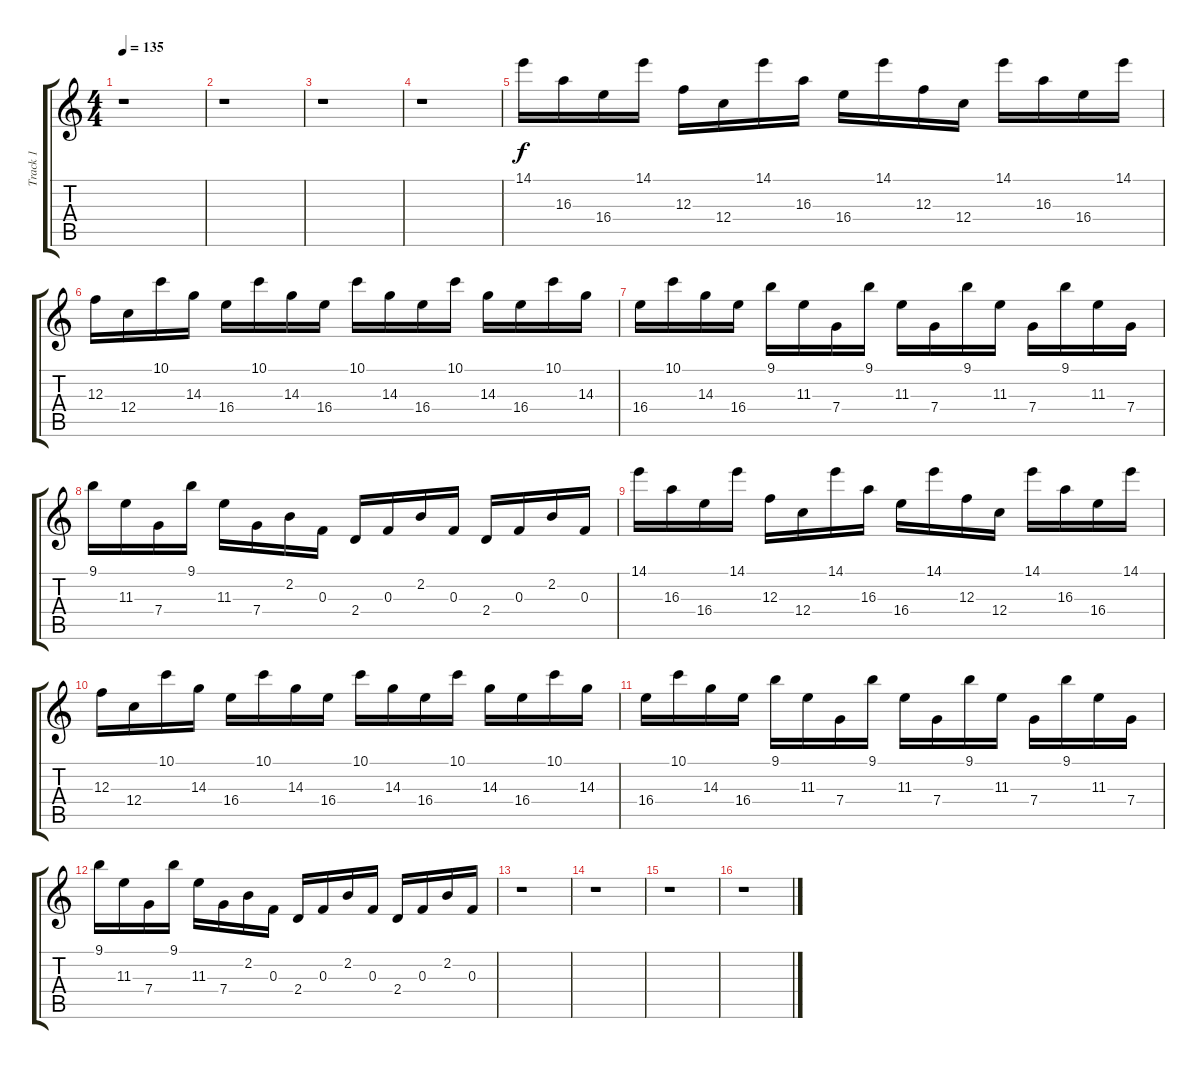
\track ("Track 1" "Track 1") {instrument electricguitarjazz}
\staff {score tabs}
\tuning (D4 A3 F3 C3 G2 C2) {hide}
\ts (4 4)
\tempo 135
\clef g2
\ks c
r.1{dy f instrument electricguitarjazz} |
r.1 |
r.1 |
r.1 |
14.1.16 16.3.16 16.4.16 14.1.16 12.3.16 12.4.16 14.1.16 16.3.16 16.4.16 14.1.16 12.3.16 12.4.16 14.1.16 16.3.16 16.4.16 14.1.16 |
12.3.16 12.4.16 10.1.16 14.3.16 16.4.16 10.1.16 14.3.16 16.4.16 10.1.16 14.3.16 16.4.16 10.1.16 14.3.16 16.4.16 10.1.16 14.3.16 |
16.4.16 10.1.16 14.3.16 16.4.16 9.1.16 11.3.16 7.4.16 9.1.16 11.3.16 7.4.16 9.1.16 11.3.16 7.4.16 9.1.16 11.3.16 7.4.16 |
9.1.16 11.3.16 7.4.16 9.1.16 11.3.16 7.4.16 2.2.16 0.3.16 2.4.16 0.3.16 2.2.16 0.3.16 2.4.16 0.3.16 2.2.16 0.3.16 |
14.1.16 16.3.16 16.4.16 14.1.16 12.3.16 12.4.16 14.1.16 16.3.16 16.4.16 14.1.16 12.3.16 12.4.16 14.1.16 16.3.16 16.4.16 14.1.16 |
12.3.16 12.4.16 10.1.16 14.3.16 16.4.16 10.1.16 14.3.16 16.4.16 10.1.16 14.3.16 16.4.16 10.1.16 14.3.16 16.4.16 10.1.16 14.3.16 |
16.4.16 10.1.16 14.3.16 16.4.16 9.1.16 11.3.16 7.4.16 9.1.16 11.3.16 7.4.16 9.1.16 11.3.16 7.4.16 9.1.16 11.3.16 7.4.16 |
9.1.16 11.3.16 7.4.16 9.1.16 11.3.16 7.4.16 2.2.16 0.3.16 2.4.16 0.3.16 2.2.16 0.3.16 2.4.16 0.3.16 2.2.16 0.3.16 |
r.1 |
r.1 |
r.1 |
r.1
